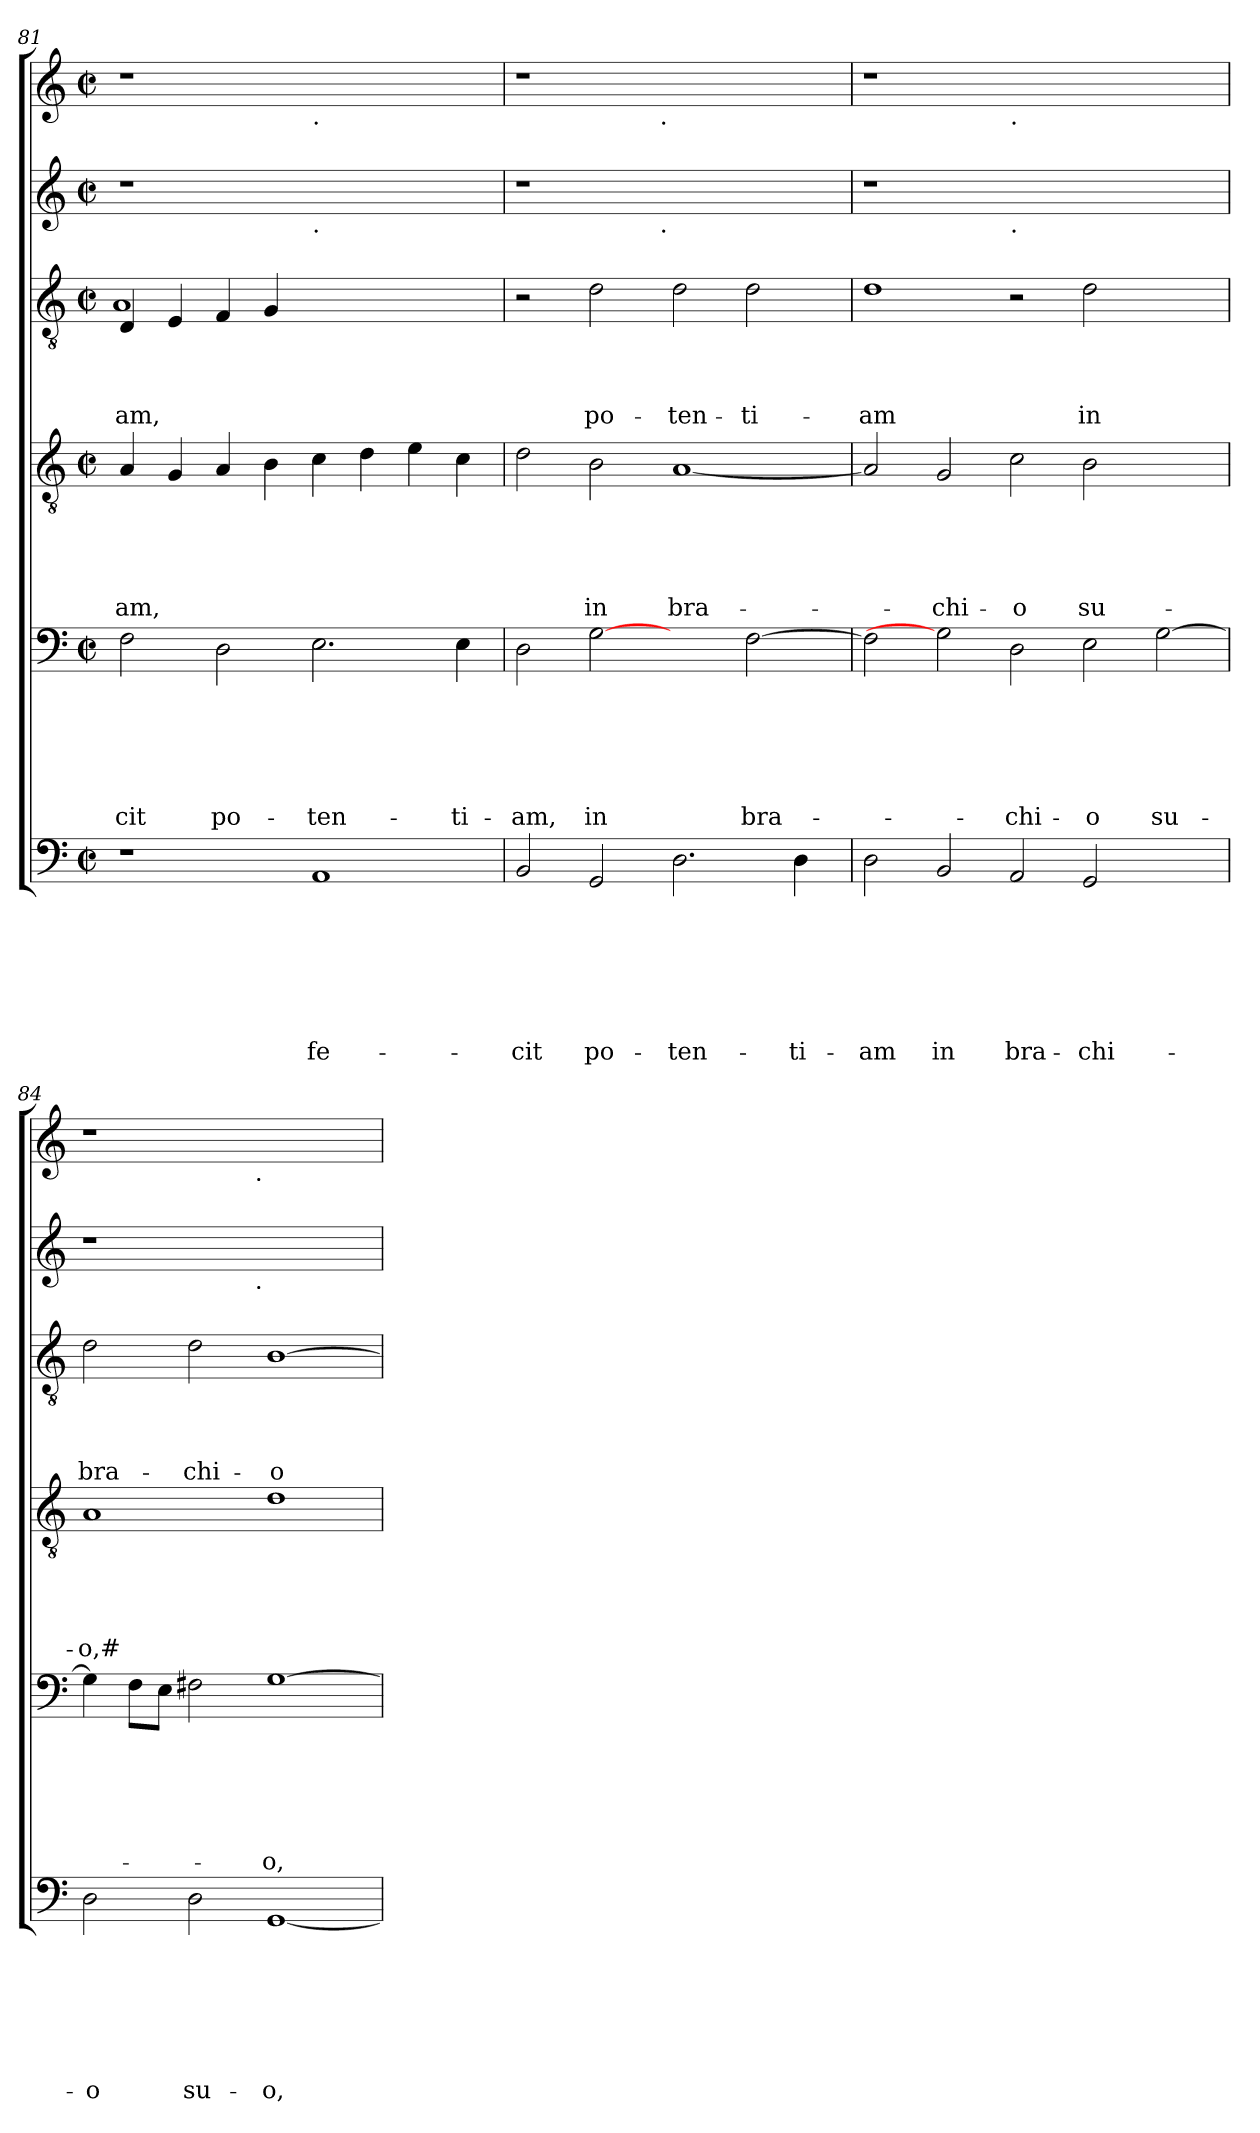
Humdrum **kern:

**kern	**text	**text	**text	**text	**text	**text	**text	**kern	**text	**text	**text	**text	**text	**text	**kern	**text	**text	**text	**text	**text	**kern	**text	**text	**text	**text	**kern	**kern
*part6	*part6	*part6	*part6	*part6	*part6	*part6	*part6	*part5	*part5	*part5	*part5	*part5	*part5	*part5	*part4	*part4	*part4	*part4	*part4	*part4	*part3	*part3	*part3	*part3	*part3	*part2	*part1
*staff6	*staff6	*staff6	*staff6	*staff6	*staff6	*staff6	*staff6	*staff5	*staff5	*staff5	*staff5	*staff5	*staff5	*staff5	*staff4	*staff4	*staff4	*staff4	*staff4	*staff4	*staff3	*staff3	*staff3	*staff3	*staff3	*staff2	*staff1
*clefF4	*	*	*	*	*	*	*	*clefF4	*	*	*	*	*	*	*clefGv2	*	*	*	*	*	*clefGv2	*	*	*	*	*clefG2	*clefG2
*k[]	*	*	*	*	*	*	*	*k[]	*	*	*	*	*	*	*k[]	*	*	*	*	*	*k[]	*	*	*	*	*k[]	*k[]
*C:	*	*	*	*	*	*	*	*C:	*	*	*	*	*	*	*C:	*	*	*	*	*	*C:	*	*	*	*	*C:	*C:
*M2/2	*	*	*	*	*	*	*	*M2/2	*	*	*	*	*	*	*M2/2	*	*	*	*	*	*M2/2	*	*	*	*	*M2/2	*M2/2
*met(c|)	*	*	*	*	*	*	*	*met(c|)	*	*	*	*	*	*	*met(c|)	*	*	*	*	*	*met(c|)	*	*	*	*	*met(c|)	*met(c|)
=81	=81	=81	=81	=81	=81	=81	=81	=81	=81	=81	=81	=81	=81	=81	=81	=81	=81	=81	=81	=81	=81	=81	=81	=81	=81	=81	=81
!	!	!	!	!	!	!	!	!	!	!	!	!	!	!LO:LY:b	!	!	!	!	!	!LO:LY:b	!	!	!	!	!LO:LY:b	!	!
*	*	*	*	*	*	*	*	*	*	*	*	*	*	*	*	*	*	*	*	*	*^	*	*	*	*	*	*
1r	.	.	.	.	.	.	.	2F\	.	.	.	.	.	-cit	4A/	.	.	.	.	-am,	4D/	1A	.	.	.	-am,	1r	1r
.	.	.	.	.	.	.	.	.	.	.	.	.	.	.	4G/	.	.	.	.	.	4E/	.	.	.	.	.	.	.
!	!	!	!	!	!	!	!	!	!	!	!	!	!	!LO:LY:b	!	!	!	!	!	!	!	!	!	!	!	!	!	!
.	.	.	.	.	.	.	.	2D\	.	.	.	.	.	po-	4A/	.	.	.	.	.	4F/	.	.	.	.	.	.	.
.	.	.	.	.	.	.	.	.	.	.	.	.	.	.	4B\	.	.	.	.	.	4G/	.	.	.	.	.	.	.
!	!	!	!	!	!	!	!	!	!	!	!	!	!	!	!	!	!	!	!	!	!	!	!	!	!	!	!	!LO:TX:b:t=.
!	!	!	!	!	!	!	!	!	!	!	!	!	!	!	!	!	!	!	!	!	!	!	!	!	!	!	!LO:TX:b:t=.	!
!	!	!	!	!	!	!	!LO:LY:b	!	!	!	!	!	!	!LO:LY:b	!	!	!	!	!	!	!	!	!	!	!	!	!	!
1AA	.	.	.	.	.	.	fe-	2.E\	.	.	.	.	.	-ten-	4c\	.	.	.	.	.	1ryy	1ryy	.	.	.	.	1ryy	1ryy
.	.	.	.	.	.	.	.	.	.	.	.	.	.	.	4d\	.	.	.	.	.	.	.	.	.	.	.	.	.
.	.	.	.	.	.	.	.	.	.	.	.	.	.	.	4e\	.	.	.	.	.	.	.	.	.	.	.	.	.
!	!	!	!	!	!	!	!	!	!	!	!	!	!	!LO:LY:b	!	!	!	!	!	!	!	!	!	!	!	!	!	!
.	.	.	.	.	.	.	.	4E\	.	.	.	.	.	-ti-	4c\	.	.	.	.	.	.	.	.	.	.	.	.	.
*	*	*	*	*	*	*	*	*	*	*	*	*	*	*	*	*	*	*	*	*	*v	*v	*	*	*	*	*	*
=82	=82	=82	=82	=82	=82	=82	=82	=82	=82	=82	=82	=82	=82	=82	=82	=82	=82	=82	=82	=82	=82	=82	=82	=82	=82	=82	=82
!	!	!	!	!	!	!	!LO:LY:b	!	!	!	!	!	!	!LO:LY:b	!	!	!	!	!	!	!	!	!	!	!	!	!
*	*	*	*	*	*	*	*	*	*	*	*	*	*	*	*	*	*	*	*	*	*	*	*	*	*	*^	*^
2BB/	.	.	.	.	.	.	-cit	2D\	.	.	.	.	.	-am,	2d\	.	.	.	.	.	2r	.	.	.	.	1r	2ryy	1r	2ryy
!	!	!	!	!	!	!	!LO:LY:b	!	!	!	!	!	!	!LO:LY:b	!	!	!	!	!	!LO:LY:b	!	!	!	!	!LO:LY:b	!	!	!	!
2GG/	.	.	.	.	.	.	po-	[2G	.	.	.	.	.	in	2B\	.	.	.	.	in	2d\	.	.	.	po-	.	4...ryy	.	4...ryy
!	!	!	!	!	!	!	!	!	!	!	!	!	!	!	!	!	!	!	!	!	!	!	!	!	!	!	!	!	!LO:TX:b:t=.
!	!	!	!	!	!	!	!	!	!	!	!	!	!	!	!	!	!	!	!	!	!	!	!	!	!	!	!LO:TX:b:t=.	!	!
.	.	.	.	.	.	.	.	.	.	.	.	.	.	.	.	.	.	.	.	.	.	.	.	.	.	.	1ryy	.	1ryy
!	!	!	!	!	!	!	!LO:LY:b	!	!	!	!	!	!	!	!	!	!	!	!	!LO:LY:b	!	!	!	!	!LO:LY:b:rj	!	!	!	!
2.D\	.	.	.	.	.	.	-ten-	2ryy	.	.	.	.	.	.	[>1A	.	.	.	.	bra-	2d\	.	.	.	-ten-	1ryy	.	1ryy	.
!	!	!	!	!	!	!	!	!	!	!	!	!	!	!LO:LY:b	!	!	!	!	!	!	!	!	!	!	!LO:LY:b	!	!	!	!
.	.	.	.	.	.	.	.	[>2F\	.	.	.	.	.	bra-	.	.	.	.	.	.	2d\	.	.	.	-ti-	.	.	.	.
!	!	!	!	!	!	!	!LO:LY:b	!	!	!	!	!	!	!	!	!	!	!	!	!	!	!	!	!	!	!	!	!	!
4D\	.	.	.	.	.	.	-ti-	.	.	.	.	.	.	.	.	.	.	.	.	.	.	.	.	.	.	.	.	.	.
.	.	.	.	.	.	.	.	.	.	.	.	.	.	.	.	.	.	.	.	.	.	.	.	.	.	.	32ryy	.	32ryy
!!LO:PB:g=z
=83	=83	=83	=83	=83	=83	=83	=83	=83	=83	=83	=83	=83	=83	=83	=83	=83	=83	=83	=83	=83	=83	=83	=83	=83	=83	=83	=83	=83	=83
!	!	!	!	!	!	!	!LO:LY:b	!	!	!	!	!	!	!	!	!	!	!	!	!	!	!	!	!	!LO:LY:b	!	!	!	!
*	*	*	*	*	*	*	*	*	*	*	*	*	*	*	*	*	*	*	*	*	*	*	*	*	*	*v	*v	*	*
*	*	*	*	*	*	*	*	*	*	*	*	*	*	*	*	*	*	*	*	*	*	*	*	*	*	*	*v	*v
2D\	.	.	.	.	.	.	-am	2F\]	.	.	.	.	.	.	2A/]	.	.	.	.	.	1d	.	.	.	-am	1r	1r
!	!	!	!	!	!	!	!LO:LY:b	!	!	!	!	!	!	!	!	!	!	!	!	!LO:LY:b	!	!	!	!	!	!	!
2BB/	.	.	.	.	.	.	in	2G]	.	.	.	.	.	.	2G/	.	.	.	.	-chi-	.	.	.	.	.	.	.
!	!	!	!	!	!	!	!	!	!	!	!	!	!	!	!	!	!	!	!	!	!	!	!	!	!	!	!LO:TX:b:t=.
!	!	!	!	!	!	!	!	!	!	!	!	!	!	!	!	!	!	!	!	!	!	!	!	!	!	!LO:TX:b:t=.	!
!	!	!	!	!	!	!	!LO:LY:b	!	!	!	!	!	!	!LO:LY:b	!	!	!	!	!	!LO:LY:b:rj	!	!	!	!	!	!	!
2AA/	.	.	.	.	.	.	bra-	2D\	.	.	.	.	.	-chi-	2c\	.	.	.	.	-o	2r	.	.	.	.	1.ryy	1.ryy
!	!	!	!	!	!	!	!LO:LY:b:rj	!	!	!	!	!	!	!LO:LY:b:rj	!	!	!	!	!	!LO:LY:b	!	!	!	!	!LO:LY:b	!	!
2GG/	.	.	.	.	.	.	-chi-	2E\	.	.	.	.	.	-o	2B\	.	.	.	.	su-	2d\	.	.	.	in	.	.
!	!	!	!	!	!	!	!	!	!	!	!	!	!	!LO:LY:b	!	!	!	!	!	!	!	!	!	!	!	!	!
2ryy	.	.	.	.	.	.	.	[>2G\	.	.	.	.	.	su-	2ryy	.	.	.	.	.	2ryy	.	.	.	.	.	.
=84	=84	=84	=84	=84	=84	=84	=84	=84	=84	=84	=84	=84	=84	=84	=84	=84	=84	=84	=84	=84	=84	=84	=84	=84	=84	=84	=84
!	!	!	!	!	!	!	!LO:LY:b	!	!	!	!	!	!	!	!	!	!	!	!	!LO:LY:b	!	!	!	!	!LO:LY:b	!	!
*	*	*	*	*	*	*	*	*	*	*	*	*	*	*	*	*	*	*	*	*	*	*	*	*	*	*^	*^
2D\	.	.	.	.	.	.	-o	4G\]	.	.	.	.	.	.	1A	.	.	.	.	-o,#	2d\	.	.	.	bra-	1r	2ryy	1r	2ryy
.	.	.	.	.	.	.	.	8F\L	.	.	.	.	.	.	.	.	.	.	.	.	.	.	.	.	.	.	.	.	.
.	.	.	.	.	.	.	.	8E\J	.	.	.	.	.	.	.	.	.	.	.	.	.	.	.	.	.	.	.	.	.
!	!	!	!	!	!	!	!LO:LY:b	!	!	!	!	!	!	!	!	!	!	!	!	!	!	!	!	!	!LO:LY:b	!	!	!	!
2D\	.	.	.	.	.	.	su-	2F#\	.	.	.	.	.	.	.	.	.	.	.	.	2d\	.	.	.	-chi-	.	4...ryy	.	4...ryy
!	!	!	!	!	!	!	!	!	!	!	!	!	!	!	!	!	!	!	!	!	!	!	!	!	!	!	!	!	!LO:TX:b:t=.
!	!	!	!	!	!	!	!	!	!	!	!	!	!	!	!	!	!	!	!	!	!	!	!	!	!	!	!LO:TX:b:t=.	!	!
.	.	.	.	.	.	.	.	.	.	.	.	.	.	.	.	.	.	.	.	.	.	.	.	.	.	.	1ryy	.	1ryy
!	!	!	!	!	!	!	!LO:LY:b	!	!	!	!	!	!	!LO:LY:b	!	!	!	!	!	!	!	!	!	!	!LO:LY:b:rj	!	!	!	!
[<1GG	.	.	.	.	.	.	-o,	[>1G	.	.	.	.	.	-o,	1d	.	.	.	.	.	[>1B	.	.	.	-o	1ryy	.	1ryy	.
.	.	.	.	.	.	.	.	.	.	.	.	.	.	.	.	.	.	.	.	.	.	.	.	.	.	.	32ryy	.	32ryy
*	*	*	*	*	*	*	*	*	*	*	*	*	*	*	*	*	*	*	*	*	*	*	*	*	*	*v	*v	*	*
*	*	*	*	*	*	*	*	*	*	*	*	*	*	*	*	*	*	*	*	*	*	*	*	*	*	*	*v	*v
=	=	=	=	=	=	=	=	=	=	=	=	=	=	=	=	=	=	=	=	=	=	=	=	=	=	=	=
*-	*-	*-	*-	*-	*-	*-	*-	*-	*-	*-	*-	*-	*-	*-	*-	*-	*-	*-	*-	*-	*-	*-	*-	*-	*-	*-	*-
